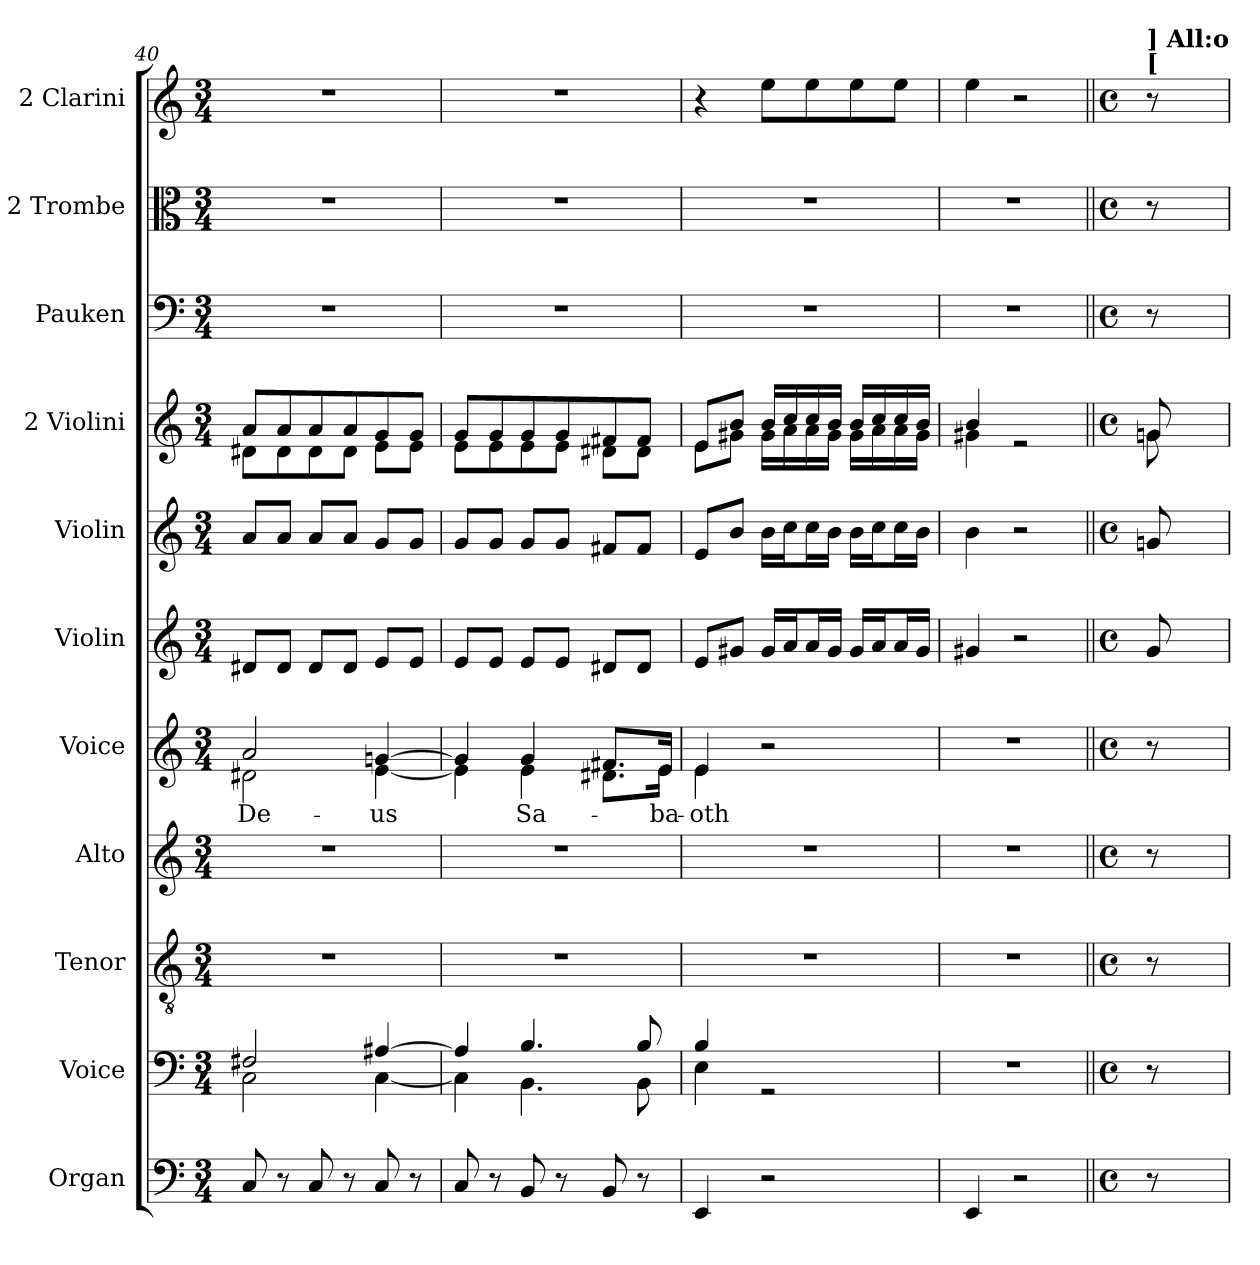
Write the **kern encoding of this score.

**kern	**kern	**kern	**kern	**kern	**text	**kern	**kern	**kern	**kern	**kern	**kern
*part11	*part10	*part9	*part8	*part7	*part7	*part6	*part5	*part4	*part3	*part2	*part1
*staff11	*staff10	*staff9	*staff8	*staff7	*staff7	*staff6	*staff5	*staff4	*staff3	*staff2	*staff1
*I"Organ	*I"Voice	*I"Tenor	*I"Alto	*I"Voice	*	*I"Violin	*I"Violin	*I"2 Violini	*I"Pauken	*I"2 Trombe	*I"2 Clarini
*	*	*	*	*	*	*I'Vln.	*I'Vln	*I'V	*I'P	*I'T	*I'C
*clefF4	*clefF4	*clefGv2	*clefG2	*clefG2	*	*clefG2	*clefG2	*clefG2	*clefF4	*clefC3	*clefG2
*k[]	*k[]	*k[]	*k[]	*k[]	*	*k[]	*k[]	*k[]	*k[]	*k[]	*k[]
*M3/4	*M3/4	*M3/4	*M3/4	*M3/4	*	*M3/4	*M3/4	*M3/4	*M3/4	*M3/4	*M3/4
=40	=40	=40	=40	=40	=40	=40	=40	=40	=40	=40	=40
*	*^	*	*	*^	*	*	*	*	*	*	*
!	!	!	!	!	!	!	!LO:LY:b	!	!	!	!	!	!
*	*	*	*	*	*	*	*	*	*	*^	*	*	*
8C/	2F#X/	2C\	2.r	2.r	2a/	2d#X\	De-	8d#X/L	8a/L	8a/L	8d#X\L	2.r	2.r	2.r
8r	.	.	.	.	.	.	.	8d#/J	8a/J	8a/	8d#\	.	.	.
8C/	.	.	.	.	.	.	.	8d#/L	8a/L	8a/	8d#\	.	.	.
8r	.	.	.	.	.	.	.	8d#/J	8a/J	8a/	8d#\J	.	.	.
!	!	!	!	!	!	!	!LO:LY:b	!	!	!	!	!	!	!
8C/	[4A#X/	[4C\	.	.	[4gn/	[4e\	-us	8e/L	8g/L	8g/	8e\L	.	.	.
8r	.	.	.	.	.	.	.	8e/J	8g/J	8g/J	8e\J	.	.	.
=41	=41	=41	=41	=41	=41	=41	=41	=41	=41	=41	=41	=41	=41	=41
8C/	4A#/]	4C\]	2.r	2.r	4g/]	4e\]	.	8e/L	8g/L	8g/L	8e\L	2.r	2.r	2.r
8r	.	.	.	.	.	.	.	8e/J	8g/J	8g/	8e\	.	.	.
!	!	!	!	!	!	!	!LO:LY:b	!	!	!	!	!	!	!
8BB/	4.B/	4.BB\	.	.	4g/	4e\	Sa-	8e/L	8g/L	8g/	8e\	.	.	.
8r	.	.	.	.	.	.	.	8e/J	8g/J	8g/	8e\J	.	.	.
8BB/	.	.	.	.	8.f#X/L	8.d#X\L	.	8d#X/L	8f#X/L	8f#X/	8d#X\L	.	.	.
8r	8B/	8BB\	.	.	.	.	.	8d#/J	8f#/J	8f#/J	8d#\J	.	.	.
!	!	!	!	!	!	!	!LO:LY:b	!	!	!	!	!	!	!
.	.	.	.	.	16e/Jk	16e\Jk	-ba-	.	.	.	.	.	.	.
=42	=42	=42	=42	=42	=42	=42	=42	=42	=42	=42	=42	=42	=42	=42
!	!	!	!	!	!	!	!LO:LY:b	!	!	!	!	!	!	!
4EE/	4B/	4E\	2.r	2.r	4e/	4e\	-oth	8e/L	8e/L	8e/L	8e\L	2.r	2.r	4r
.	.	.	.	.	.	.	.	8g#X/J	8b/J	8b/J	8g#X\J	.	.	.
2r	2rGG	2ryy	.	.	2r	2ryy	.	16g#/LL	16b\LL	16b/LL	16g#\LL	.	.	8ee\L
.	.	.	.	.	.	.	.	16a/J	16cc\J	16cc/	16a\	.	.	.
.	.	.	.	.	.	.	.	16a/L	16cc\L	16cc/	16a\	.	.	8ee\
.	.	.	.	.	.	.	.	16g#/JJ	16b\JJ	16b/JJ	16g#\JJ	.	.	.
.	.	.	.	.	.	.	.	16g#/LL	16b\LL	16b/LL	16g#\LL	.	.	8ee\
.	.	.	.	.	.	.	.	16a/J	16cc\J	16cc/	16a\	.	.	.
.	.	.	.	.	.	.	.	16a/L	16cc\L	16cc/	16a\	.	.	8ee\J
.	.	.	.	.	.	.	.	16g#/JJ	16b\JJ	16b/JJ	16g#\JJ	.	.	.
*	*v	*v	*	*	*v	*v	*	*	*	*	*	*	*	*
=43	=43	=43	=43	=43	=43	=43	=43	=43	=43	=43	=43	=43
4EE/	2.r	2.r	2.r	2.r	.	4g#X/	4b\	4b/	4g#X\	2.r	2.r	4ee\
2r	.	.	.	.	.	2r	2r	2re	2ryy	.	.	2r
!!LO:PB:g=z
=43X1||	=43X1||	=43X1||	=43X1||	=43X1||	=43X1||	=43X1||	=43X1||	=43X1||	=43X1||	=43X1||	=43X1||	=43X1||
*M4/4	*M4/4	*M4/4	*M4/4	*M4/4	*	*M4/4	*M4/4	*M4/4	*	*M4/4	*M4/4	*M4/4
*met(c)	*met(c)	*met(c)	*met(c)	*met(c)	*	*met(c)	*met(c)	*met(c)	*	*met(c)	*met(c)	*met(c)
*	*	*	*	*	*	*	*	*	*	*	*	*MM110
!	!	!	!	!	!	!	!	!	!	!	!	!LO:TX:a:B:t=[
!	!	!	!	!	!	!	!	!	!	!	!	!LO:TX:a:B:t=] All&colon;o
8r	8r	8r	8r	8r	.	8g/	8gn/	8gn/	8g\	8r	8r	8r
*	*	*	*	*	*	*	*	*v	*v	*	*	*
=	=	=	=	=	=	=	=	=	=	=	=
*-	*-	*-	*-	*-	*-	*-	*-	*-	*-	*-	*-
